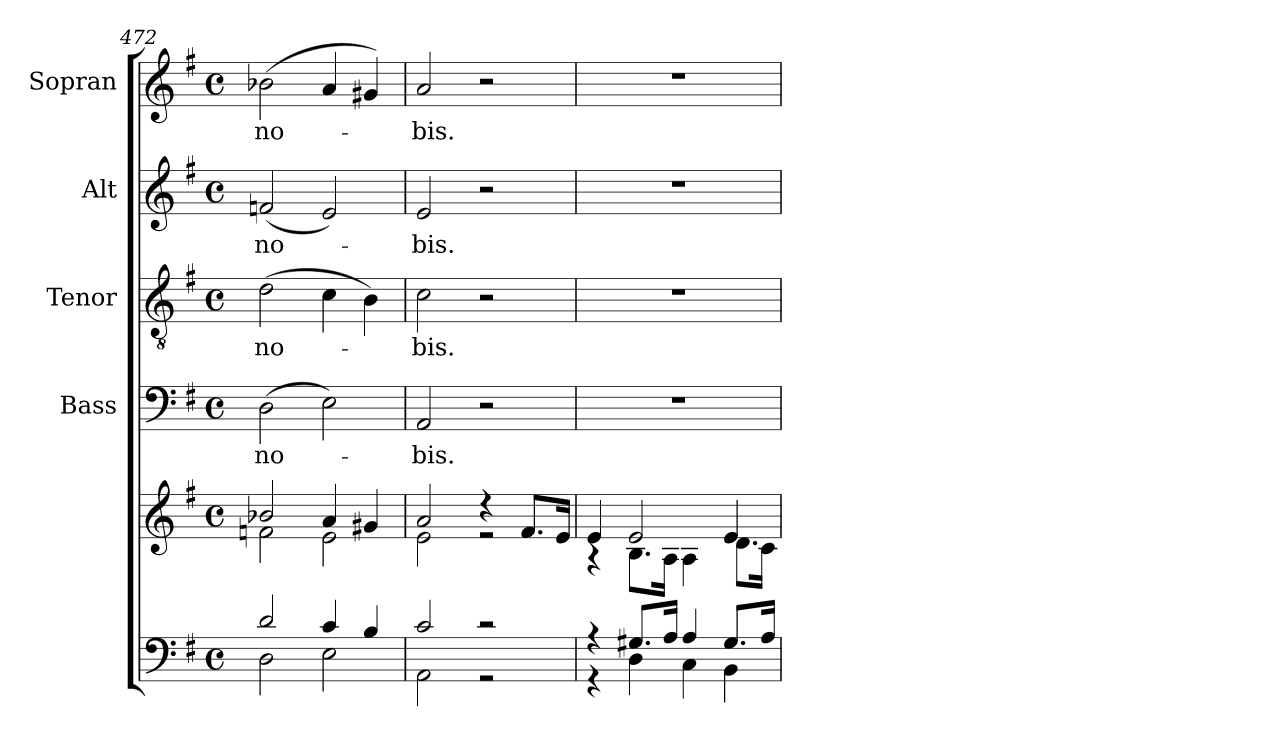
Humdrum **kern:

**kern	**kern	**kern	**text	**kern	**text	**kern	**text	**kern	**text
*part5	*part5	*part4	*part4	*part3	*part3	*part2	*part2	*part1	*part1
*staff6	*staff5	*staff4	*staff4	*staff3	*staff3	*staff2	*staff2	*staff1	*staff1
*	*	*I"Bass	*	*I"Tenor	*	*I"Alt	*	*I"Sopran	*
*	*	*I'B.	*	*I'T.	*	*I'A.	*	*I'S.	*
*clefF4	*clefG2	*clefF4	*	*clefGv2	*	*clefG2	*	*clefG2	*
*k[f#]	*k[f#]	*k[f#]	*	*k[f#]	*	*k[f#]	*	*k[f#]	*
*G:	*G:	*G:	*	*G:	*	*G:	*	*G:	*
*M4/4	*M4/4	*M4/4	*	*M4/4	*	*M4/4	*	*M4/4	*
*met(c)	*met(c)	*met(c)	*	*met(c)	*	*met(c)	*	*met(c)	*
=472	=472	=472	=472	=472	=472	=472	=472	=472	=472
*^	*^	*	*	*	*	*	*	*	*
!	!	!	!	!	!LO:LY:b	!	!LO:LY:b	!	!LO:LY:b	!	!LO:LY:b
2d/	2D\	2b-X/	2fn\	(>2D\	no-	(>2d\	no-	(<2fn/	no-	(>2b-X\	no-
4c/	2E\	4a/	2e\	2E\)	.	4c\	.	2e/)	.	4a/	.
4B/	.	4g#X/	.	.	.	4B\)	.	.	.	4g#X/)	.
=473	=473	=473	=473	=473	=473	=473	=473	=473	=473	=473	=473
!	!	!	!	!	!LO:LY:b	!	!LO:LY:b	!	!LO:LY:b	!	!LO:LY:b
2c/	2AA\	2a/	2e\	2AA/	-bis.	2c\	-bis.	2e/	-bis.	2a/	-bis.
2r	2r	4rdd	2re	2r	.	2r	.	2r	.	2r	.
.	.	8.f#/L	.	.	.	.	.	.	.	.	.
.	.	16e/Jk	.	.	.	.	.	.	.	.	.
=474	=474	=474	=474	=474	=474	=474	=474	=474	=474	=474	=474
4r	4r	4e/	4rG	1r	.	1r	.	1r	.	1r	.
8.G#X/L	4D\	2e/	8.B\L	.	.	.	.	.	.	.	.
16A/Jk	.	.	16A\Jk	.	.	.	.	.	.	.	.
4A/	4C\	.	4A\	.	.	.	.	.	.	.	.
8.G#/L	4BB\	4e/	8.d\L	.	.	.	.	.	.	.	.
16A/Jk	.	.	16c\Jk	.	.	.	.	.	.	.	.
*v	*v	*	*	*	*	*	*	*	*	*	*
*	*v	*v	*	*	*	*	*	*	*	*
=	=	=	=	=	=	=	=	=	=
*-	*-	*-	*-	*-	*-	*-	*-	*-	*-
